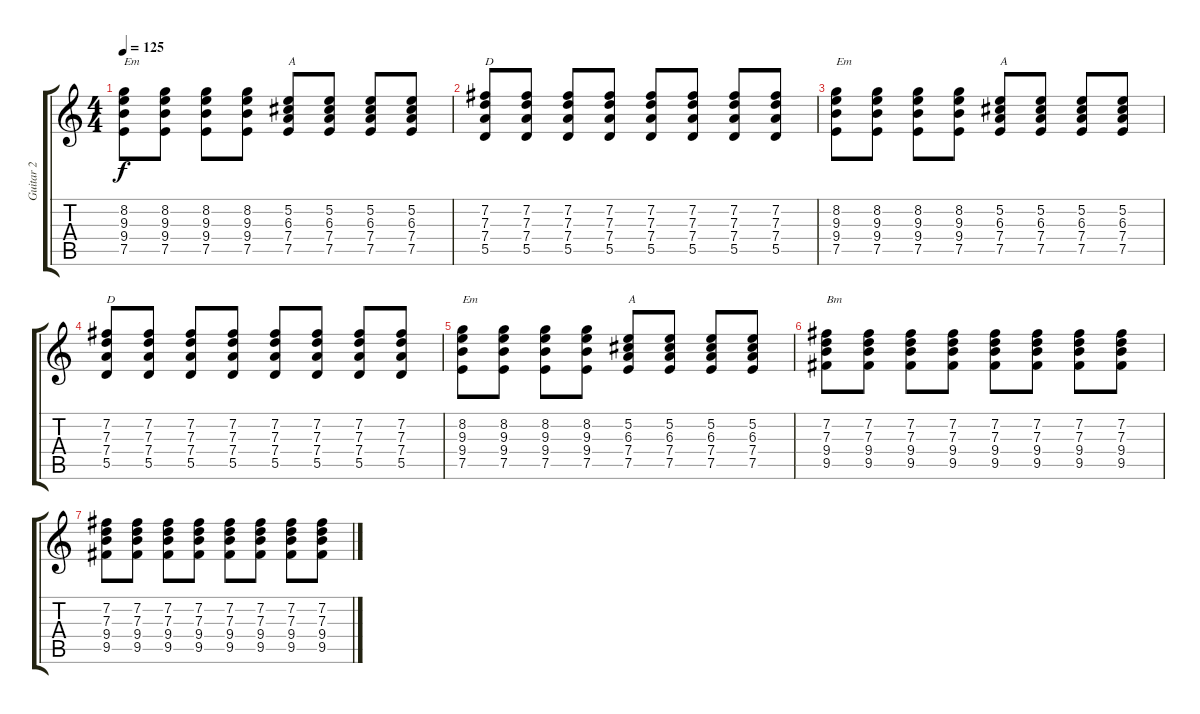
\track ("Guitar 2" "Guitar 2") {instrument overdrivenguitar}
\staff {score tabs}
\tuning (E4 B3 G3 D3 A2 E2) {hide}
\ts (4 4)
\tempo 125
\clef g2
\ks c
(8.2 9.3 9.4 7.5).8{txt "Em" dy f} (8.2 9.3 9.4 7.5).8 (8.2 9.3 9.4 7.5).8 (8.2 9.3 9.4 7.5).8 (5.2 6.3 7.4 7.5).8{txt "A"} (5.2 6.3 7.4 7.5).8 (5.2 6.3 7.4 7.5).8 (5.2 6.3 7.4 7.5).8 |
(7.2 7.3 7.4 5.5).8{txt "D"} (7.2 7.3 7.4 5.5).8 (7.2 7.3 7.4 5.5).8 (7.2 7.3 7.4 5.5).8 (7.2 7.3 7.4 5.5).8 (7.2 7.3 7.4 5.5).8 (7.2 7.3 7.4 5.5).8 (7.2 7.3 7.4 5.5).8 |
(8.2 9.3 9.4 7.5).8{txt "Em"} (8.2 9.3 9.4 7.5).8 (8.2 9.3 9.4 7.5).8 (8.2 9.3 9.4 7.5).8 (5.2 6.3 7.4 7.5).8{txt "A"} (5.2 6.3 7.4 7.5).8 (5.2 6.3 7.4 7.5).8 (5.2 6.3 7.4 7.5).8 |
(7.2 7.3 7.4 5.5).8{txt "D"} (7.2 7.3 7.4 5.5).8 (7.2 7.3 7.4 5.5).8 (7.2 7.3 7.4 5.5).8 (7.2 7.3 7.4 5.5).8 (7.2 7.3 7.4 5.5).8 (7.2 7.3 7.4 5.5).8 (7.2 7.3 7.4 5.5).8 |
(8.2 9.3 9.4 7.5).8{txt "Em"} (8.2 9.3 9.4 7.5).8 (8.2 9.3 9.4 7.5).8 (8.2 9.3 9.4 7.5).8 (5.2 6.3 7.4 7.5).8{txt "A"} (5.2 6.3 7.4 7.5).8 (5.2 6.3 7.4 7.5).8 (5.2 6.3 7.4 7.5).8 |
(7.2 7.3 9.4 9.5).8{txt "Bm"} (7.2 7.3 9.4 9.5).8 (7.2 7.3 9.4 9.5).8 (7.2 7.3 9.4 9.5).8 (7.2 7.3 9.4 9.5).8 (7.2 7.3 9.4 9.5).8 (7.2 7.3 9.4 9.5).8 (7.2 7.3 9.4 9.5).8 |
(7.2 7.3 9.4 9.5).8 (7.2 7.3 9.4 9.5).8 (7.2 7.3 9.4 9.5).8 (7.2 7.3 9.4 9.5).8 (7.2 7.3 9.4 9.5).8 (7.2 7.3 9.4 9.5).8 (7.2 7.3 9.4 9.5).8 (7.2 7.3 9.4 9.5).8
